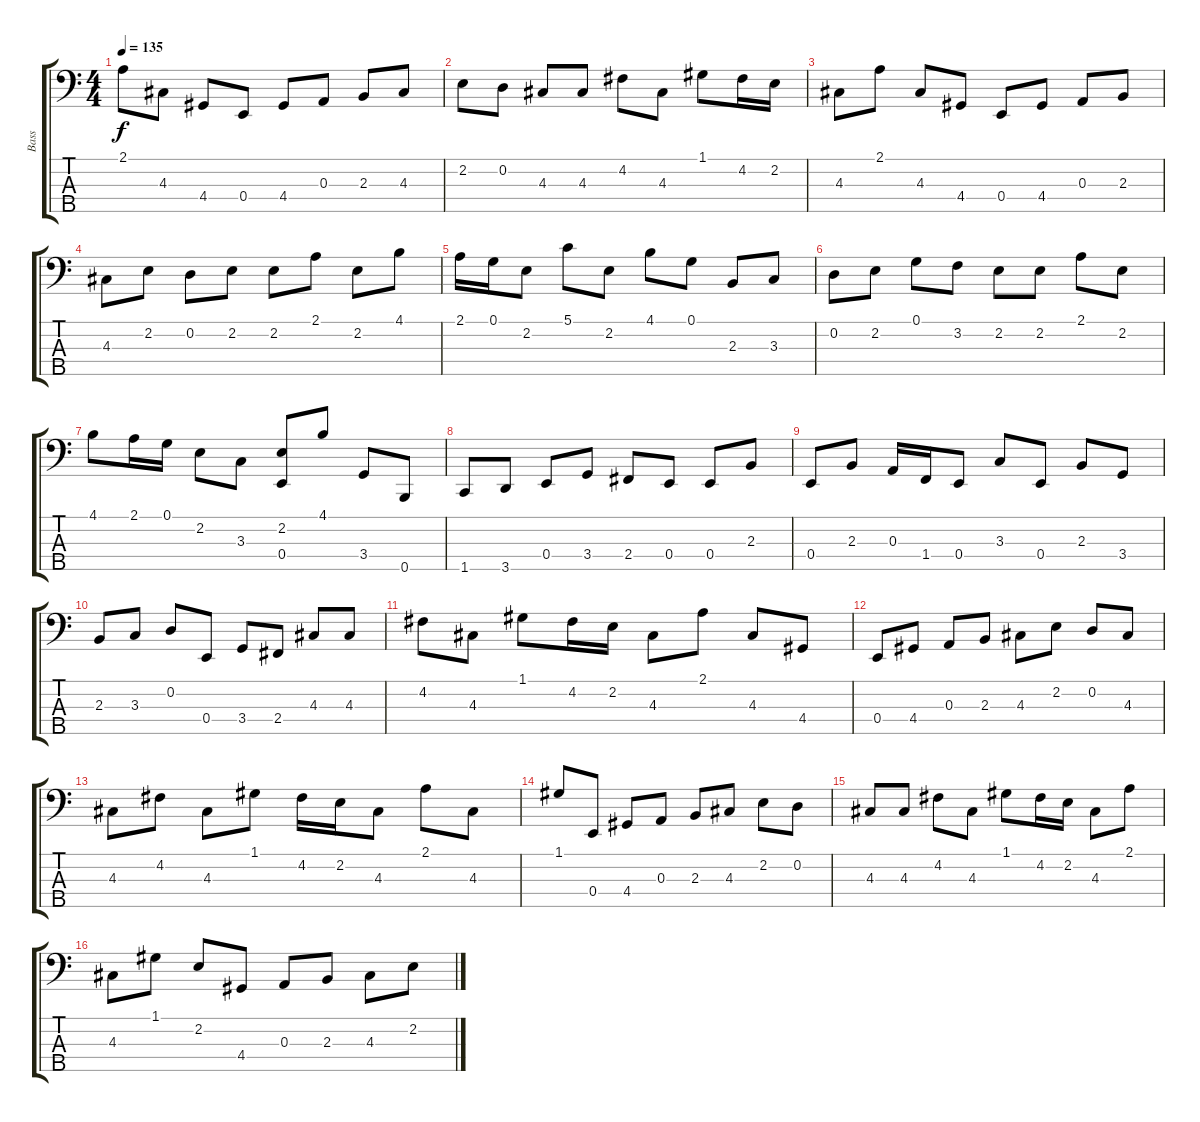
\track ("Bass" "Bass") {instrument electricbassfinger}
\staff {score tabs}
\tuning (G2 D2 A1 E1 B0) {hide}
\ts (4 4)
\tempo 135
\clef f4
\ks c
2.1.8{dy f} 4.3.8 4.4.8 0.4.8 4.4.8 0.3.8 2.3.8 4.3.8 |
2.2.8 0.2.8 4.3.8 4.3.8 4.2.8 4.3.8 1.1.8 4.2.16 2.2.16 |
4.3.8 2.1.8 4.3.8 4.4.8 0.4.8 4.4.8 0.3.8 2.3.8 |
4.3.8 2.2.8 0.2.8 2.2.8 2.2.8 2.1.8 2.2.8 4.1.8 |
2.1.16 0.1.16 2.2.8 5.1.8 2.2.8 4.1.8 0.1.8 2.3.8 3.3.8 |
0.2.8 2.2.8 0.1.8 3.2.8 2.2.8 2.2.8 2.1.8 2.2.8 |
4.1.8 2.1.16 0.1.16 2.2.8 3.3.8 (2.2 0.4).8 4.1.8 3.4.8 0.5.8 |
1.5.8 3.5.8 0.4.8 3.4.8 2.4.8 0.4.8 0.4.8 2.3.8 |
0.4.8 2.3.8 0.3.16 1.4.16 0.4.8 3.3.8 0.4.8 2.3.8 3.4.8 |
2.3.8 3.3.8 0.2.8 0.4.8 3.4.8 2.4.8 4.3.8 4.3.8 |
4.2.8 4.3.8 1.1.8 4.2.16 2.2.16 4.3.8 2.1.8 4.3.8 4.4.8 |
0.4.8 4.4.8 0.3.8 2.3.8 4.3.8 2.2.8 0.2.8 4.3.8 |
4.3.8 4.2.8 4.3.8 1.1.8 4.2.16 2.2.16 4.3.8 2.1.8 4.3.8 |
1.1.8 0.4.8 4.4.8 0.3.8 2.3.8 4.3.8 2.2.8 0.2.8 |
4.3.8 4.3.8 4.2.8 4.3.8 1.1.8 4.2.16 2.2.16 4.3.8 2.1.8 |
4.3.8 1.1.8 2.2.8 4.4.8 0.3.8 2.3.8 4.3.8 2.2.8
